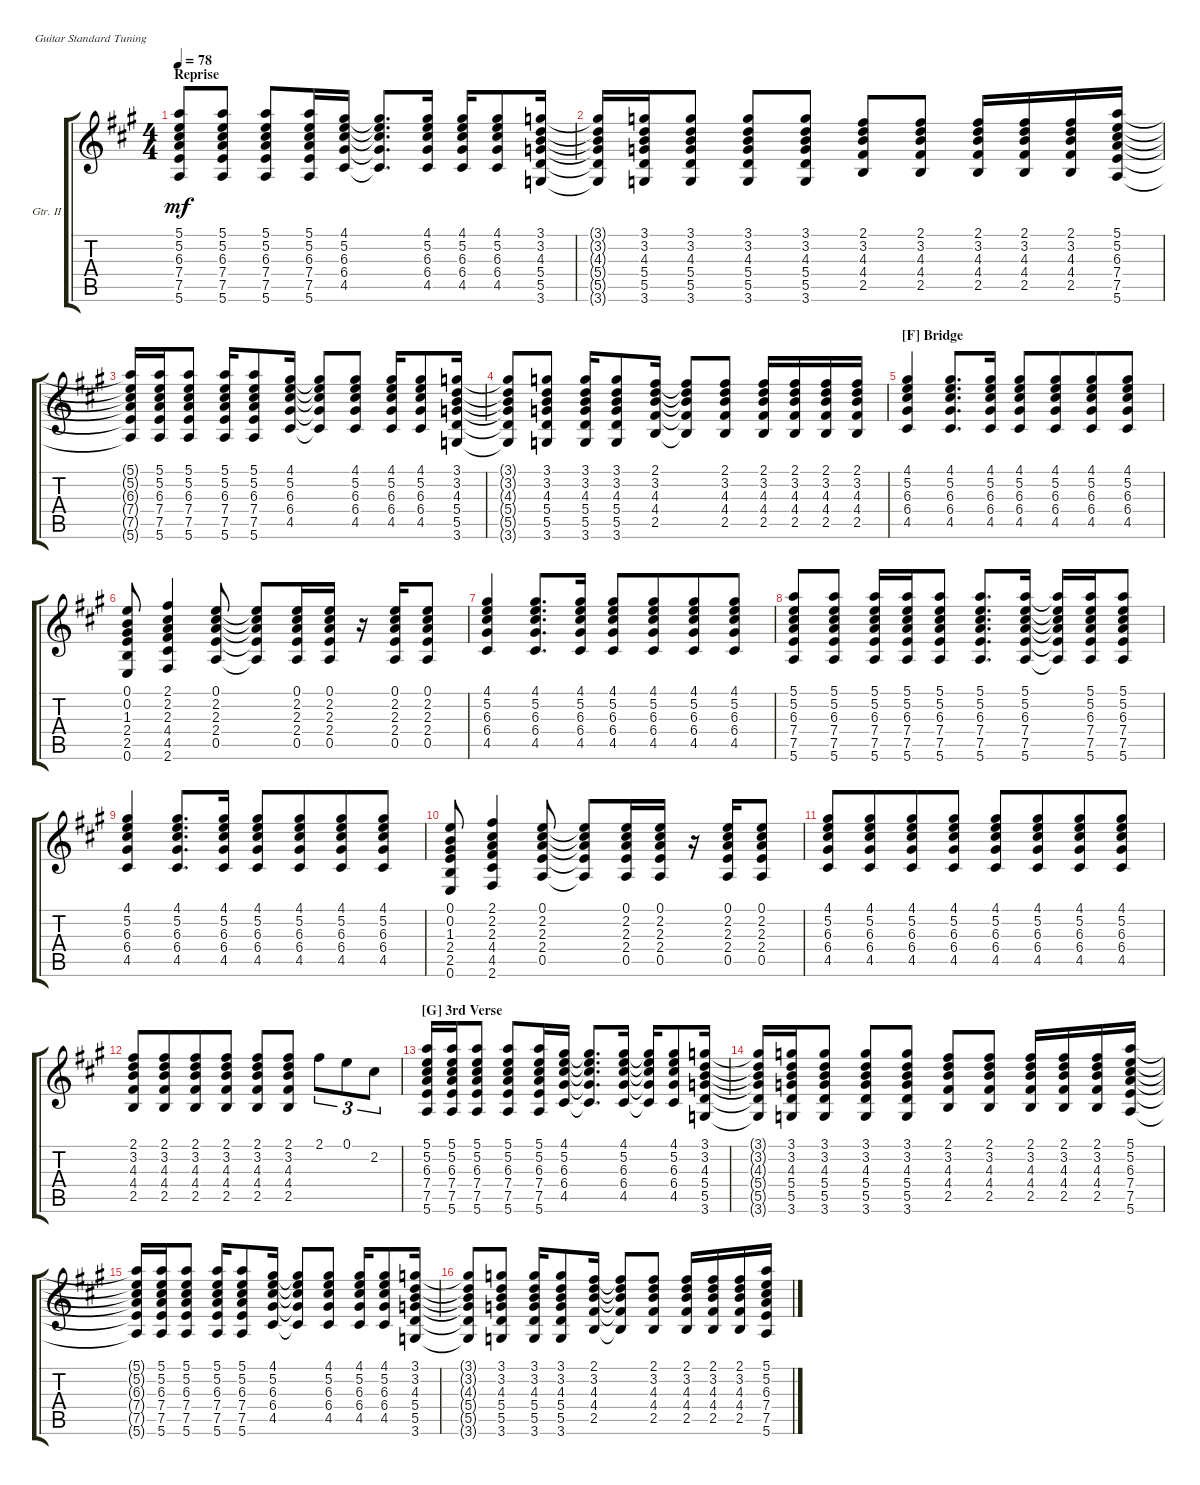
\defaultSystemsLayout 4
\bracketExtendMode groupsimilarinstruments
\firstSystemTrackNameOrientation horizontal
\otherSystemsTrackNameOrientation horizontal
\track ("Guitar II (Leslie)" "Gtr. II") {instrument electricguitarclean}
\staff {score tabs}
\tuning (E4 B3 G3 D3 A2 E2)
\ts (4 4)
\section ("" "Reprise")
\tempo 78
\clef g2
\ks a
(5.6 7.5 7.4 6.3 5.2 5.1).8{dy mf} (5.6 7.5 7.4 6.3 5.2 5.1).8 (5.6 7.5 7.4 6.3 5.2 5.1).8 (5.6 7.5 7.4 6.3 5.2 5.1).16 (4.1 5.2 6.3 6.4 4.5).16 (4.1{t} 5.2{t} 6.3{t} 6.4{t} 4.5{t}).8{d} (4.1 5.2 6.3 6.4 4.5).16 (4.1 5.2 6.3 6.4 4.5).16 (4.1 5.2 6.3 6.4 4.5).8 (3.1 3.2 4.3 5.4 5.5 3.6).16 |
(3.6{t} 5.5{t} 5.4{t} 4.3{t} 3.2{t} 3.1{t}).16 (3.1 3.2 4.3 5.4 5.5 3.6).16 (3.1 3.2 4.3 5.4 5.5 3.6).8 (3.1 3.2 4.3 5.4 5.5 3.6).8 (3.1 3.2 4.3 5.4 5.5 3.6).8 (2.5 4.4 4.3 3.2 2.1).8 (2.5 4.4 4.3 3.2 2.1).8 (2.5 4.4 4.3 3.2 2.1).16 (2.5 4.4 4.3 3.2 2.1).16 (2.5 4.4 4.3 3.2 2.1).16 (5.1 5.2 6.3 7.4 7.5 5.6).16 |
(5.1{t} 5.2{t} 6.3{t} 7.4{t} 7.5{t} 5.6{t}).16 (5.6 7.5 7.4 6.3 5.2 5.1).16 (5.6 7.5 7.4 6.3 5.2 5.1).8 (5.6 7.5 7.4 6.3 5.2 5.1).16 (5.6 7.5 7.4 6.3 5.2 5.1).8 (4.1 5.2 6.3 6.4 4.5).16 (4.1{t} 5.2{t} 6.3{t} 6.4{t} 4.5{t}).8 (4.1 5.2 6.3 6.4 4.5).8 (4.1 5.2 6.3 6.4 4.5).16 (4.1 5.2 6.3 6.4 4.5).8 (3.6 5.5 5.4 4.3 3.2 3.1).16 |
(3.6{t} 5.5{t} 5.4{t} 4.3{t} 3.2{t} 3.1{t}).8 (3.6 5.5 5.4 4.3 3.2 3.1).8 (3.6 5.5 5.4 4.3 3.2 3.1).16 (3.6 5.5 5.4 4.3 3.2 3.1).8 (3.2 4.3 2.1 4.4 2.5).16 (3.2{t} 4.3{t} 2.1{t} 4.4{t} 2.5{t}).8 (3.2 4.3 2.1 4.4 2.5).8 (3.2 4.3 2.1 4.4 2.5).16 (3.2 4.3 2.1 4.4 2.5).16 (3.2 4.3 2.1 4.4 2.5).16 (3.2 4.3 2.1 4.4 2.5).16 |
\section ("F" "Bridge")
(4.1 5.2 6.3 6.4 4.5).4 (4.1 5.2 6.3 6.4 4.5).8{d} (4.1 5.2 6.3 6.4 4.5).16 (4.1 5.2 6.3 6.4 4.5).8 (4.1 5.2 6.3 6.4 4.5).8{beam merge} (4.1 5.2 6.3 6.4 4.5).8 (4.1 5.2 6.3 6.4 4.5).8 |
(0.6 2.5 2.4 1.3 0.1 0.2).8 (2.2 2.1 2.3 4.4 4.5 2.6).4 (0.5 2.4 2.3 2.2 0.1).8 (0.1{t} 2.2{t} 2.3{t} 2.4{t} 0.5{t}).8 (0.5 2.4 2.3 2.2 0.1).16 (0.5 2.4 2.3 2.2 0.1).16 r.16 (0.5 2.4 2.3 2.2 0.1).16 (0.5 2.4 2.3 2.2 0.1).8 |
(4.1 5.2 6.3 6.4 4.5).4 (4.1 5.2 6.3 6.4 4.5).8{d} (4.1 5.2 6.3 6.4 4.5).16 (4.1 5.2 6.3 6.4 4.5).8 (4.1 5.2 6.3 6.4 4.5).8{beam merge} (4.1 5.2 6.3 6.4 4.5).8 (4.1 5.2 6.3 6.4 4.5).8 |
(5.6 7.5 7.4 6.3 5.2 5.1).8 (5.6 7.5 7.4 6.3 5.2 5.1).8 (5.6 7.5 7.4 6.3 5.2 5.1).16 (5.6 7.5 7.4 6.3 5.2 5.1).16 (5.6 7.5 7.4 6.3 5.2 5.1).8 (5.6 7.5 7.4 6.3 5.2 5.1).8{d} (5.6 7.5 7.4 6.3 5.2 5.1).16 (5.6{t} 7.5{t} 7.4{t} 6.3{t} 5.2{t} 5.1{t}).16 (5.6 7.5 7.4 6.3 5.2 5.1).16 (5.6 7.5 7.4 6.3 5.2 5.1).8 |
(4.5 6.4 6.3 5.2 4.1).4 (4.5 6.4 6.3 5.2 4.1).8{d} (4.5 6.4 6.3 5.2 4.1).16 (4.5 6.4 6.3 5.2 4.1).8 (4.5 6.4 6.3 5.2 4.1).8{beam merge} (4.5 6.4 6.3 5.2 4.1).8 (4.5 6.4 6.3 5.2 4.1).8 |
(0.6 2.5 2.4 1.3 0.1 0.2).8 (2.2 2.1 2.3 4.4 4.5 2.6).4 (0.5 2.4 2.3 2.2 0.1).8 (0.1{t} 2.2{t} 2.3{t} 2.4{t} 0.5{t}).8 (0.5 2.4 2.3 2.2 0.1).16 (0.5 2.4 2.3 2.2 0.1).16 r.16 (0.5 2.4 2.3 2.2 0.1).16 (0.5 2.4 2.3 2.2 0.1).8 |
(4.1 5.2 6.3 6.4 4.5).8 (4.1 5.2 6.3 6.4 4.5).8{beam merge} (4.1 5.2 6.3 6.4 4.5).8 (4.1 5.2 6.3 6.4 4.5).8 (4.1 5.2 6.3 6.4 4.5).8 (4.1 5.2 6.3 6.4 4.5).8{beam merge} (4.1 5.2 6.3 6.4 4.5).8 (4.1 5.2 6.3 6.4 4.5).8 |
(2.5 4.4 4.3 3.2 2.1).8 (2.5 4.4 4.3 3.2 2.1).8{beam merge} (2.5 4.4 4.3 3.2 2.1).8 (2.5 4.4 4.3 3.2 2.1).8 (2.5 4.4 4.3 3.2 2.1).8{beam merge} (2.5 4.4 4.3 3.2 2.1).8 2.1.8{tu (3 2)} 0.1.8{tu (3 2)} 2.2.8{tu (3 2)} |
\section ("G" "3rd Verse")
(5.1 5.2 6.3 7.4 7.5 5.6).16 (5.6 7.5 7.4 6.3 5.2 5.1).16 (5.6 7.5 7.4 6.3 5.2 5.1).8 (5.6 7.5 7.4 6.3 5.2 5.1).8 (5.6 7.5 7.4 6.3 5.2 5.1).16 (4.1 5.2 6.3 6.4 4.5).16 (4.1{t} 5.2{t} 6.3{t} 6.4{t} 4.5{t}).8{d} (4.1 5.2 6.3 6.4 4.5).16 (4.1{t} 5.2{t} 6.3{t} 6.4{t} 4.5{t}).16 (4.1 5.2 6.3 6.4 4.5).8 (3.1 3.2 4.3 5.4 5.5 3.6).16 |
(3.1{t} 3.2{t} 4.3{t} 5.4{t} 5.5{t} 3.6{t}).16 (3.1 3.2 4.3 5.4 5.5 3.6).16 (3.1 3.2 4.3 5.4 5.5 3.6).8 (3.1 3.2 4.3 5.4 5.5 3.6).8 (3.1 3.2 4.3 5.4 5.5 3.6).8 (2.5 4.4 4.3 3.2 2.1).8 (2.5 4.4 4.3 3.2 2.1).8 (2.5 4.4 4.3 3.2 2.1).16 (2.5 4.4 4.3 3.2 2.1).16 (2.5 4.4 4.3 3.2 2.1).16 (5.1 5.2 6.3 7.4 7.5 5.6).16 |
(5.6{t} 7.5{t} 7.4{t} 6.3{t} 5.2{t} 5.1{t}).16 (5.1 5.2 6.3 7.4 7.5 5.6).16 (5.1 5.2 6.3 7.4 7.5 5.6).8 (5.1 5.2 6.3 7.4 7.5 5.6).16 (5.1 5.2 6.3 7.4 7.5 5.6).8 (4.5 6.4 6.3 5.2 4.1).16 (4.5{t} 6.4{t} 6.3{t} 5.2{t} 4.1{t}).8 (4.5 6.4 6.3 5.2 4.1).8 (4.5 6.4 6.3 5.2 4.1).16 (4.5 6.4 6.3 5.2 4.1).8 (3.6 5.5 5.4 4.3 3.2 3.1).16 |
(3.1{t} 3.2{t} 4.3{t} 5.4{t} 5.5{t} 3.6{t}).8 (3.1 3.2 4.3 5.4 5.5 3.6).8 (3.1 3.2 4.3 5.4 5.5 3.6).16 (3.1 3.2 4.3 5.4 5.5 3.6).8 (2.5 4.4 4.3 3.2 2.1).16 (2.1{t} 3.2{t} 4.3{t} 4.4{t} 2.5{t}).8 (2.5 4.4 4.3 3.2 2.1).8 (2.5 4.4 4.3 3.2 2.1).16 (2.5 4.4 4.3 3.2 2.1).16 (2.5 4.4 4.3 3.2 2.1).16 (5.1 5.2 6.3 7.4 7.5 5.6).16
